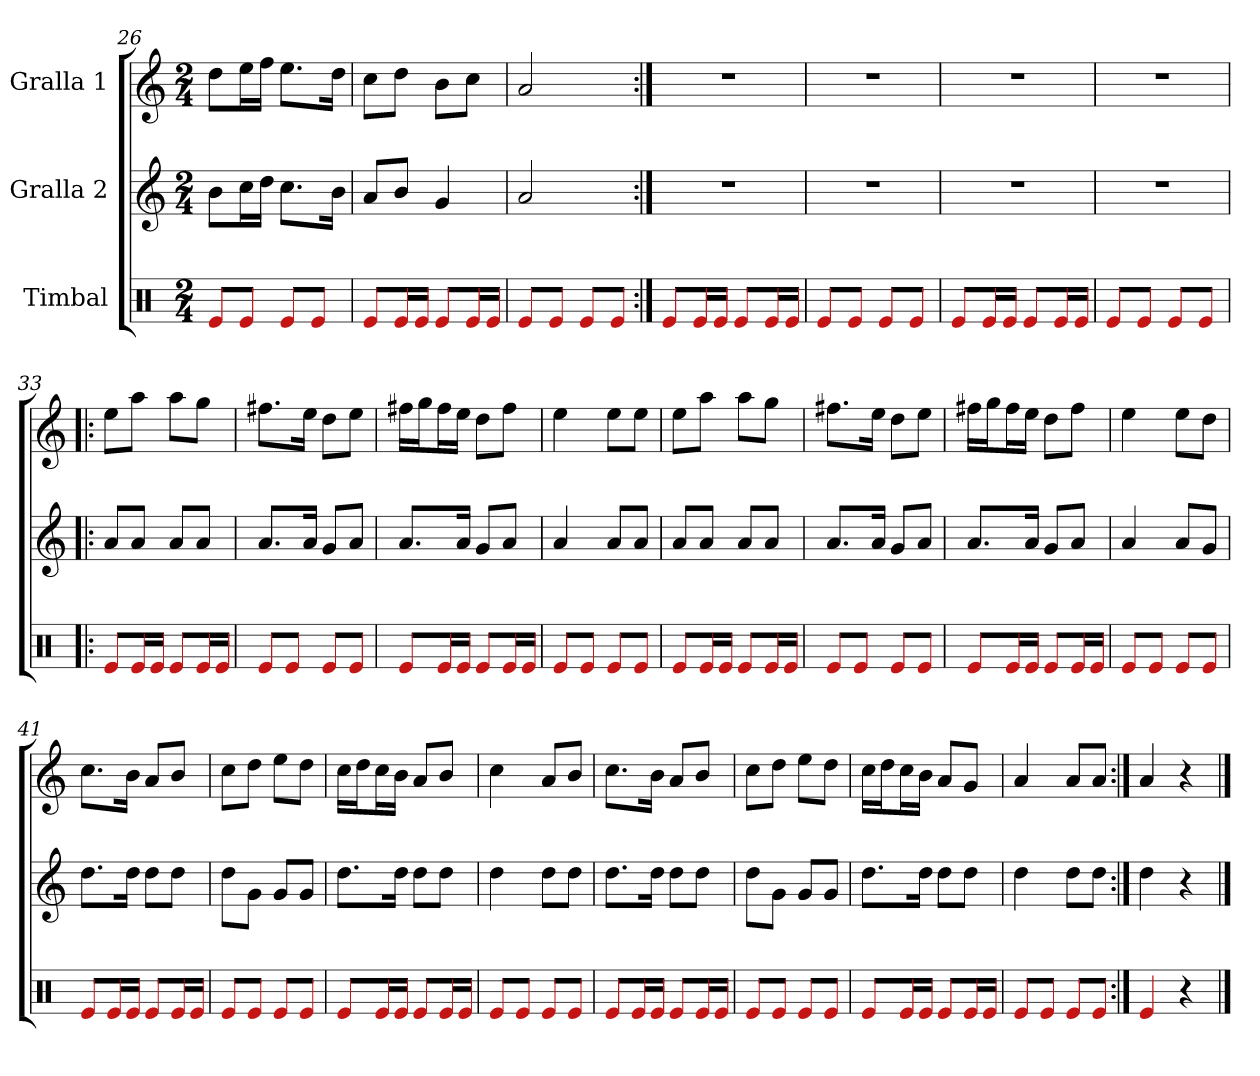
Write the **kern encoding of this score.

**kern	**kern	**kern
*part3	*part2	*part1
*staff3	*staff2	*staff1
*I"Timbal	*I"Gralla 2	*I"Gralla 1
*clefX	*clefG2	*clefG2
*k[]	*k[]	*k[]
*M2/4	*M2/4	*M2/4
=26	=26	=26
8e/L	8b\L	8dd\L
8e/J	16cc\L	16ee\L
.	16dd\JJ	16ff\JJ
8e/L	8.cc\L	8.ee\L
8e/J	.	.
.	16b\Jk	16dd\Jk
=27	=27	=27
8e/L	8a/L	8cc\L
16e/L	8b/J	8dd\J
16e/JJ	.	.
8e/L	4g	8b\L
16e/L	.	8cc\J
16e/JJ	.	.
=28	=28	=28
8e/L	2a	2a
8e/J	.	.
8e/L	.	.
8e/J	.	.
=29:|!	=29:|!	=29:|!
8e/L	2r	2r
16e/L	.	.
16e/JJ	.	.
8e/L	.	.
16e/L	.	.
16e/JJ	.	.
=30	=30	=30
8e/L	2r	2r
8e/J	.	.
8e/L	.	.
8e/J	.	.
=31	=31	=31
8e/L	2r	2r
16e/L	.	.
16e/JJ	.	.
8e/L	.	.
16e/L	.	.
16e/JJ	.	.
=32	=32	=32
8e/L	2r	2r
8e/J	.	.
8e/L	.	.
8e/J	.	.
=33!|:	=33!|:	=33!|:
8e/L	8a/L	8ee\L
16e/L	8a/J	8aa\J
16e/JJ	.	.
8e/L	8a/L	8aa\L
16e/L	8a/J	8gg\J
16e/JJ	.	.
=34	=34	=34
8e/L	8.a/L	8.ff#\L
8e/J	.	.
.	16a/Jk	16ee\Jk
8e/L	8g/L	8dd\L
8e/J	8a/J	8ee\J
=35	=35	=35
8e/L	8.a/L	16ff#\LL
.	.	16gg\J
16e/L	.	16ff#\L
16e/JJ	16a/Jk	16ee\JJ
8e/L	8g/L	8dd\L
16e/L	8a/J	8ff#\J
16e/JJ	.	.
=36	=36	=36
8e/L	4a	4ee
8e/J	.	.
8e/L	8a/L	8ee\L
8e/J	8a/J	8ee\J
=37	=37	=37
8e/L	8a/L	8ee\L
16e/L	8a/J	8aa\J
16e/JJ	.	.
8e/L	8a/L	8aa\L
16e/L	8a/J	8gg\J
16e/JJ	.	.
=38	=38	=38
8e/L	8.a/L	8.ff#\L
8e/J	.	.
.	16a/Jk	16ee\Jk
8e/L	8g/L	8dd\L
8e/J	8a/J	8ee\J
=39	=39	=39
8e/L	8.a/L	16ff#\LL
.	.	16gg\J
16e/L	.	16ff#\L
16e/JJ	16a/Jk	16ee\JJ
8e/L	8g/L	8dd\L
16e/L	8a/J	8ff#\J
16e/JJ	.	.
=40	=40	=40
8e/L	4a	4ee
8e/J	.	.
8e/L	8a/L	8ee\L
8e/J	8g/J	8dd\J
=41	=41	=41
8e/L	8.dd\L	8.cc\L
16e/L	.	.
16e/JJ	16dd\Jk	16b\Jk
8e/L	8dd\L	8a/L
16e/L	8dd\J	8b/J
16e/JJ	.	.
=42	=42	=42
8e/L	8dd\L	8cc\L
8e/J	8g\J	8dd\J
8e/L	8g/L	8ee\L
8e/J	8g/J	8dd\J
=43	=43	=43
8e/L	8.dd\L	16cc\LL
.	.	16dd\J
16e/L	.	16cc\L
16e/JJ	16dd\Jk	16b\JJ
8e/L	8dd\L	8a/L
16e/L	8dd\J	8b/J
16e/JJ	.	.
=44	=44	=44
8e/L	4dd	4cc
8e/J	.	.
8e/L	8dd\L	8a/L
8e/J	8dd\J	8b/J
=45	=45	=45
8e/L	8.dd\L	8.cc\L
16e/L	.	.
16e/JJ	16dd\Jk	16b\Jk
8e/L	8dd\L	8a/L
16e/L	8dd\J	8b/J
16e/JJ	.	.
=46	=46	=46
8e/L	8dd\L	8cc\L
8e/J	8g\J	8dd\J
8e/L	8g/L	8ee\L
8e/J	8g/J	8dd\J
=47	=47	=47
8e/L	8.dd\L	16cc\LL
.	.	16dd\J
16e/L	.	16cc\L
16e/JJ	16dd\Jk	16b\JJ
8e/L	8dd\L	8a/L
16e/L	8dd\J	8g/J
16e/JJ	.	.
=48	=48	=48
8e/L	4dd	4a
8e/J	.	.
8e/L	8dd\L	8a/L
8e/J	8dd\J	8a/J
=49:|!	=49:|!	=49:|!
4e	4dd	4a
4r	4r	4r
==	==	==
*-	*-	*-
